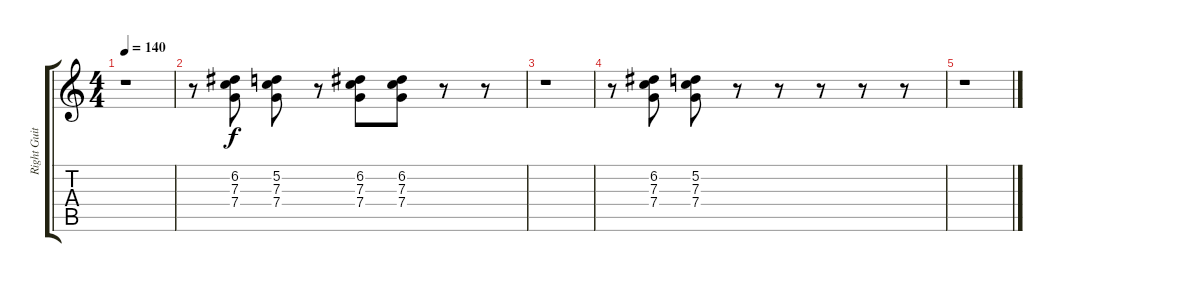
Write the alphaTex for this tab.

\track ("Right Guitar" "Right Guit") {instrument distortionguitar}
\staff {score tabs}
\tuning (D4 A3 F3 C3 G2 C2) {hide}
\ts (4 4)
\tempo 140
\clef g2
\ks c
r.1{dy f} |
r.8 (6.2 7.3 7.4).8 (5.2 7.3 7.4).8 r.8 (6.2 7.3 7.4).8 (6.2 7.3 7.4).8 r.8 r.8 |
r.1 |
r.8 (6.2 7.3 7.4).8 (5.2 7.3 7.4).8 r.8 r.8 r.8 r.8 r.8 |
r.1
